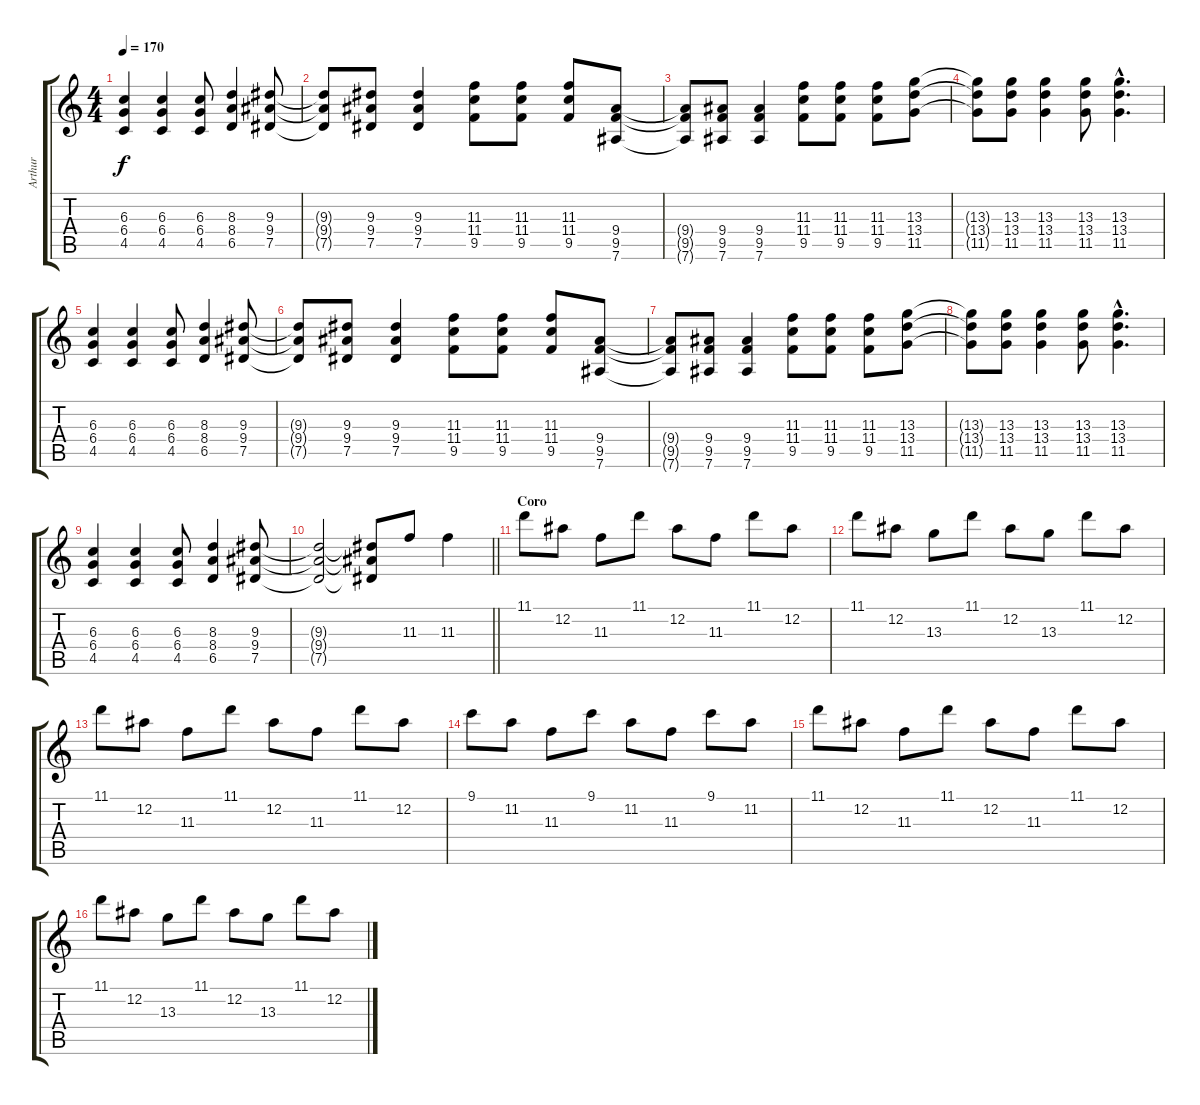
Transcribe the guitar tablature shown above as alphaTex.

\track ("Arthur" "Arthur") {instrument acousticguitarsteel}
\staff {score tabs}
\tuning (Eb4 Bb3 Gb3 Db3 Ab2 Eb2) {hide}
\ts (4 4)
\tempo 170
\clef g2
\ks c
(6.3 6.4 4.5).4{dy f} (6.3 6.4 4.5).4 (6.3 6.4 4.5).8 (8.3 8.4 6.5).4 (9.3 9.4 7.5).8 |
(9.3{t} 9.4{t} 7.5{t}).8 (9.3 9.4 7.5).8 (9.3 9.4 7.5).4 (11.3 11.4 9.5).8 (11.3 11.4 9.5).8 (11.3 11.4 9.5).8 (9.4 9.5 7.6).8 |
(9.4{t} 9.5{t} 7.6{t}).8 (9.4 9.5 7.6).8 (9.4 9.5 7.6).4 (11.3 11.4 9.5).8 (11.3 11.4 9.5).8 (11.3 11.4 9.5).8 (13.3 13.4 11.5).8 |
(13.3{t} 13.4{t} 11.5{t}).8 (13.3 13.4 11.5).8 (13.3 13.4 11.5).4 (13.3 13.4 11.5).8 (13.3{hac} 13.4{hac} 11.5{hac}).4{d} |
(6.3 6.4 4.5).4 (6.3 6.4 4.5).4 (6.3 6.4 4.5).8 (8.3 8.4 6.5).4 (9.3 9.4 7.5).8 |
(9.3{t} 9.4{t} 7.5{t}).8 (9.3 9.4 7.5).8 (9.3 9.4 7.5).4 (11.3 11.4 9.5).8 (11.3 11.4 9.5).8 (11.3 11.4 9.5).8 (9.4 9.5 7.6).8 |
(9.4{t} 9.5{t} 7.6{t}).8 (9.4 9.5 7.6).8 (9.4 9.5 7.6).4 (11.3 11.4 9.5).8 (11.3 11.4 9.5).8 (11.3 11.4 9.5).8 (13.3 13.4 11.5).8 |
(13.3{t} 13.4{t} 11.5{t}).8 (13.3 13.4 11.5).8 (13.3 13.4 11.5).4 (13.3 13.4 11.5).8 (13.3{hac} 13.4{hac} 11.5{hac}).4{d} |
(6.3 6.4 4.5).4 (6.3 6.4 4.5).4 (6.3 6.4 4.5).8 (8.3 8.4 6.5).4 (9.3 9.4 7.5).8 |
\barLineRight lightlight
(9.3{t} 9.4{t} 7.5{t}).2 (9.3{t} 9.4{t} 7.5{t}).8 11.3.8 11.3.4 |
\section ("" "Coro")
11.1.8 12.2.8 11.3.8 11.1.8 12.2.8 11.3.8 11.1.8 12.2.8 |
11.1.8 12.2.8 13.3.8 11.1.8 12.2.8 13.3.8 11.1.8 12.2.8 |
11.1.8 12.2.8 11.3.8 11.1.8 12.2.8 11.3.8 11.1.8 12.2.8 |
9.1.8 11.2.8 11.3.8 9.1.8 11.2.8 11.3.8 9.1.8 11.2.8 |
11.1.8 12.2.8 11.3.8 11.1.8 12.2.8 11.3.8 11.1.8 12.2.8 |
11.1.8 12.2.8 13.3.8 11.1.8 12.2.8 13.3.8 11.1.8 12.2.8
